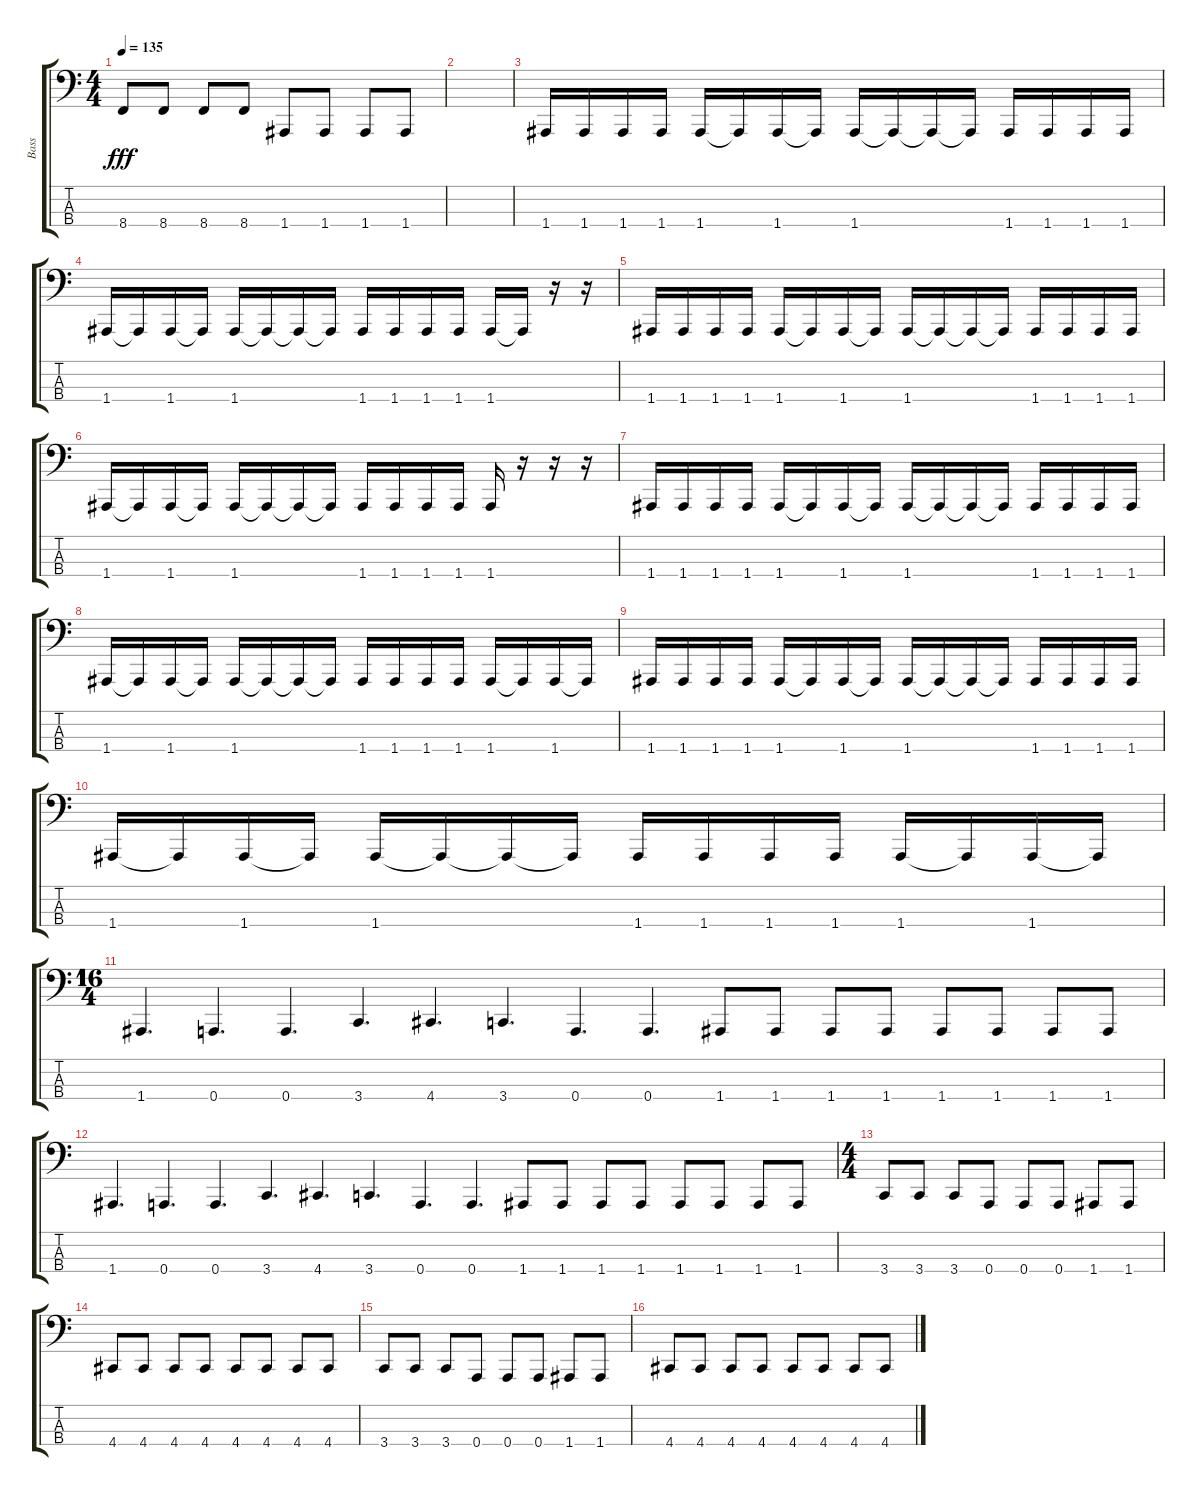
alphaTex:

\track ("Bass" "Bass") {instrument electricbassfinger}
\staff {score tabs}
\tuning (D2 A1 E1 A0) {hide}
\ts (4 4)
\tempo 135
\clef f4
\ks c
8.4.8{dy fff} 8.4.8 8.4.8 8.4.8 1.4.8 1.4.8 1.4.8 1.4.8 |
|
1.4.16 1.4.16 1.4.16 1.4.16 1.4.16 1.4{t}.16 1.4.16 1.4{t}.16 1.4.16 1.4{t}.16 1.4{t}.16 1.4{t}.16 1.4.16 1.4.16 1.4.16 1.4.16 |
1.4.16 1.4{t}.16 1.4.16 1.4{t}.16 1.4.16 1.4{t}.16 1.4{t}.16 1.4{t}.16 1.4.16 1.4.16 1.4.16 1.4.16 1.4.16 1.4{t}.16 r.16 r.16 |
1.4.16 1.4.16 1.4.16 1.4.16 1.4.16 1.4{t}.16 1.4.16 1.4{t}.16 1.4.16 1.4{t}.16 1.4{t}.16 1.4{t}.16 1.4.16 1.4.16 1.4.16 1.4.16 |
1.4.16 1.4{t}.16 1.4.16 1.4{t}.16 1.4.16 1.4{t}.16 1.4{t}.16 1.4{t}.16 1.4.16 1.4.16 1.4.16 1.4.16 1.4.16 r.16 r.16 r.16 |
1.4.16 1.4.16 1.4.16 1.4.16 1.4.16 1.4{t}.16 1.4.16 1.4{t}.16 1.4.16 1.4{t}.16 1.4{t}.16 1.4{t}.16 1.4.16 1.4.16 1.4.16 1.4.16 |
1.4.16 1.4{t}.16 1.4.16 1.4{t}.16 1.4.16 1.4{t}.16 1.4{t}.16 1.4{t}.16 1.4.16 1.4.16 1.4.16 1.4.16 1.4.16 1.4{t}.16 1.4.16 1.4{t}.16 |
1.4.16 1.4.16 1.4.16 1.4.16 1.4.16 1.4{t}.16 1.4.16 1.4{t}.16 1.4.16 1.4{t}.16 1.4{t}.16 1.4{t}.16 1.4.16 1.4.16 1.4.16 1.4.16 |
1.4.16 1.4{t}.16 1.4.16 1.4{t}.16 1.4.16 1.4{t}.16 1.4{t}.16 1.4{t}.16 1.4.16 1.4.16 1.4.16 1.4.16 1.4.16 1.4{t}.16 1.4.16 1.4{t}.16 |
\ts (16 4)
1.4.4{d} 0.4.4{d} 0.4.4{d} 3.4.4{d} 4.4.4{d} 3.4.4{d} 0.4.4{d} 0.4.4{d} 1.4.8 1.4.8 1.4.8 1.4.8 1.4.8 1.4.8 1.4.8 1.4.8 |
1.4.4{d} 0.4.4{d} 0.4.4{d} 3.4.4{d} 4.4.4{d} 3.4.4{d} 0.4.4{d} 0.4.4{d} 1.4.8 1.4.8 1.4.8 1.4.8 1.4.8 1.4.8 1.4.8 1.4.8 |
\ts (4 4)
3.4.8 3.4.8 3.4.8 0.4.8 0.4.8 0.4.8 1.4.8 1.4.8 |
4.4.8 4.4.8 4.4.8 4.4.8 4.4.8 4.4.8 4.4.8 4.4.8 |
3.4.8 3.4.8 3.4.8 0.4.8 0.4.8 0.4.8 1.4.8 1.4.8 |
4.4.8 4.4.8 4.4.8 4.4.8 4.4.8 4.4.8 4.4.8 4.4.8
